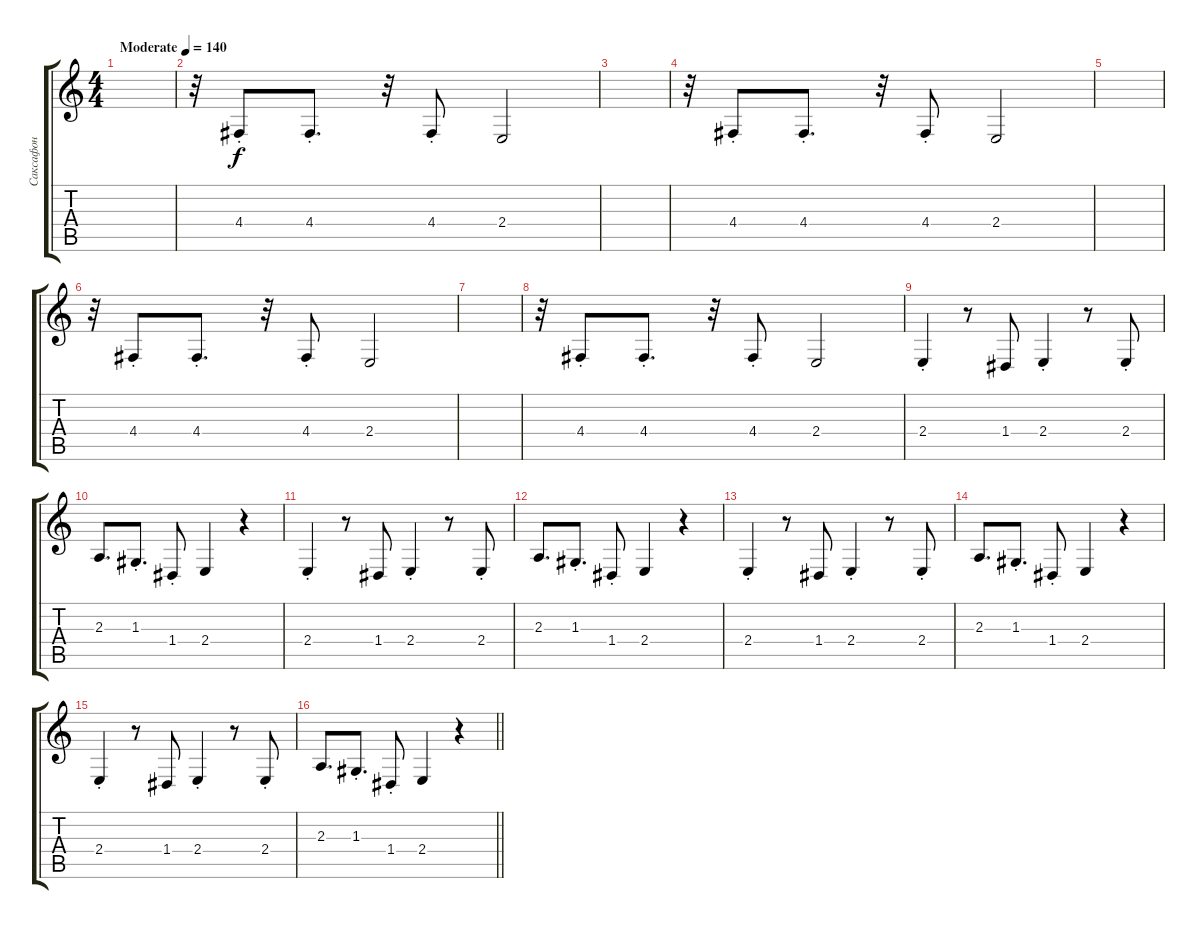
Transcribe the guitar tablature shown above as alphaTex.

\track ("Саксафон" "Саксафон") {instrument tuba}
\staff {score tabs}
\tuning (E4 B3 G3 D3 A2 E2) {hide}
\ts (4 4)
\tempo (140 "Moderate")
\clef g2
\ks c
|
r.32 4.4{st}.8 4.4{st}.8{d} r.32 4.4{st}.8 2.4.2 |
|
r.32 4.4{st}.8 4.4{st}.8{d} r.32 4.4{st}.8 2.4.2 |
|
r.32 4.4{st}.8 4.4{st}.8{d} r.32 4.4{st}.8 2.4.2 |
|
r.32 4.4{st}.8 4.4{st}.8{d} r.32 4.4{st}.8 2.4.2 |
2.4{st}.4 r.8 1.4.8 2.4{st}.4 r.8 2.4{st}.8 |
2.3.8{d} 1.3{st}.8{d} 1.4{st}.8 2.4.4 r.4 |
2.4{st}.4 r.8 1.4.8 2.4{st}.4 r.8 2.4{st}.8 |
2.3.8{d} 1.3{st}.8{d} 1.4{st}.8 2.4.4 r.4 |
2.4{st}.4 r.8 1.4.8 2.4{st}.4 r.8 2.4{st}.8 |
2.3.8{d} 1.3{st}.8{d} 1.4{st}.8 2.4.4 r.4 |
2.4{st}.4 r.8 1.4.8 2.4{st}.4 r.8 2.4{st}.8 |
\barLineRight lightlight
2.3.8{d} 1.3{st}.8{d} 1.4{st}.8 2.4.4 r.4
